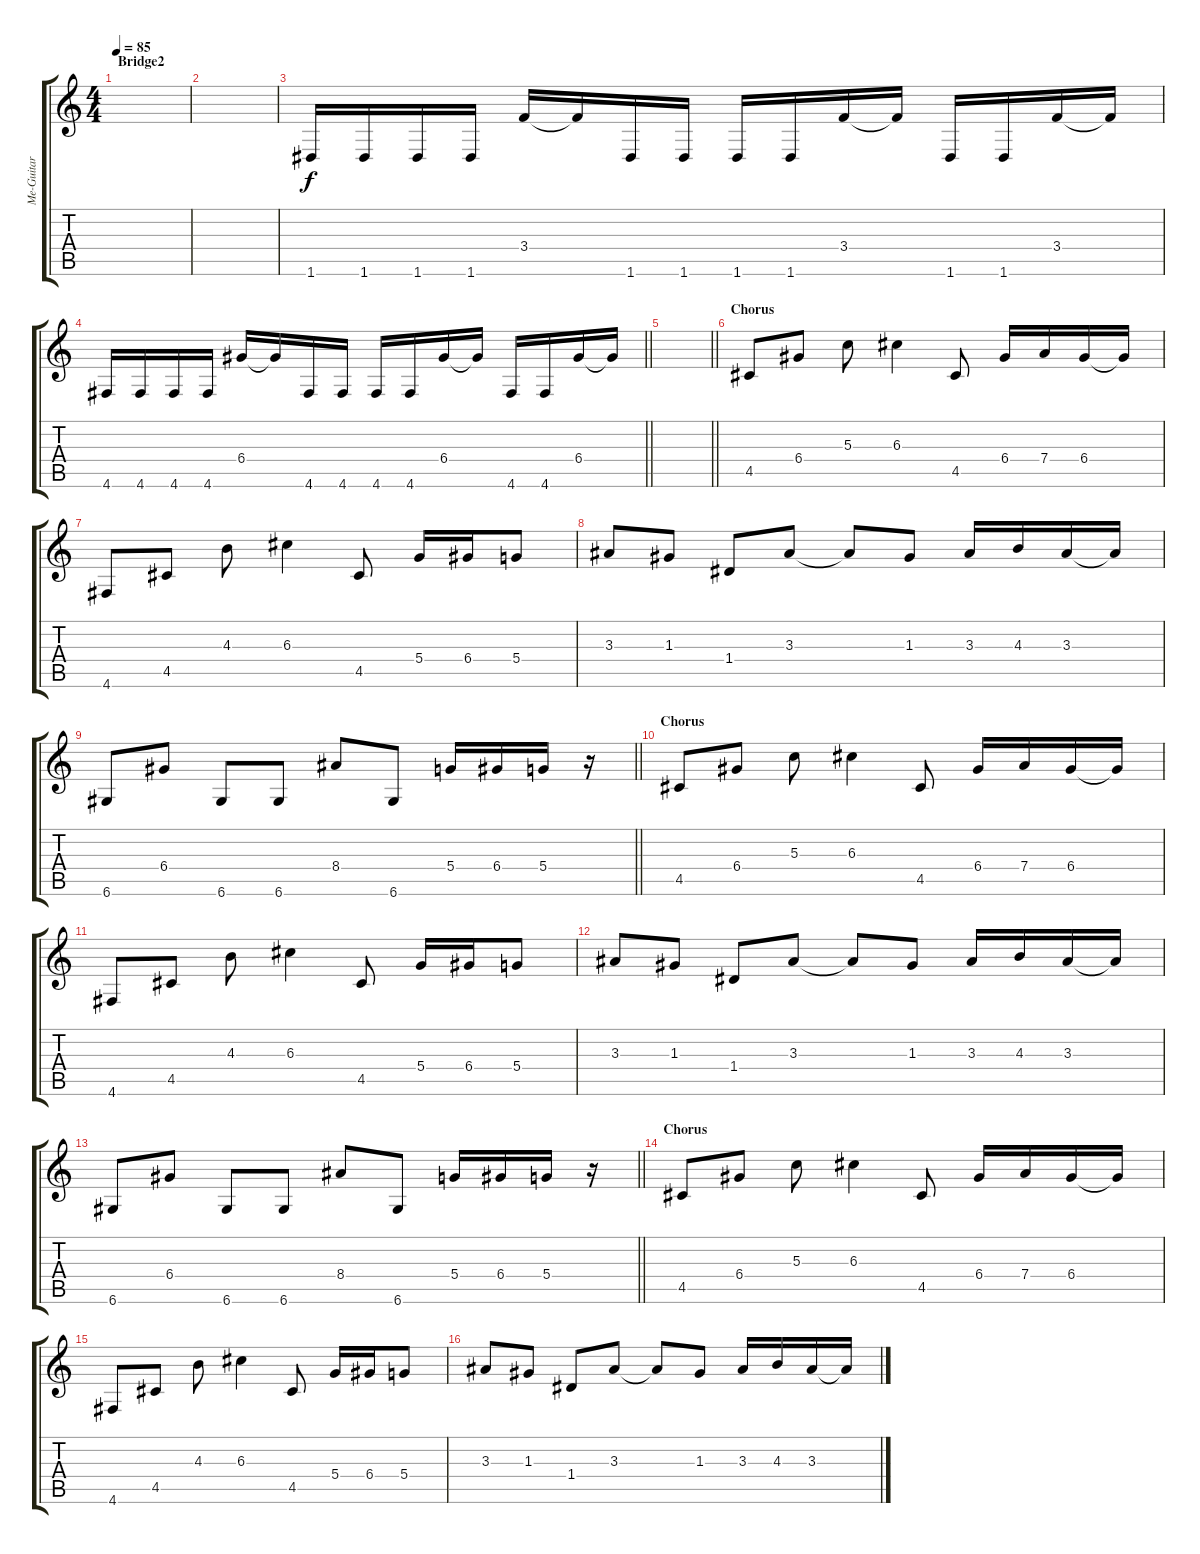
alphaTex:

\track ("Me-Guitar" "Me-Guitar") {instrument distortionguitar}
\staff {score tabs}
\tuning (E4 B3 G3 D3 A2 D2) {hide}
\ts (4 4)
\section ("" "Bridge2")
\tempo 85
\clef g2
\ks c
|
|
1.6.16 1.6.16 1.6.16 1.6.16 3.4.16 3.4{t}.16 1.6.16 1.6.16 1.6.16 1.6.16 3.4.16 3.4{t}.16 1.6.16 1.6.16 3.4.16 3.4{t}.16 |
\barLineRight lightlight
4.6.16 4.6.16 4.6.16 4.6.16 6.4.16 6.4{t}.16 4.6.16 4.6.16 4.6.16 4.6.16 6.4.16 6.4{t}.16 4.6.16 4.6.16 6.4.16 6.4{t}.16 |
\section ("" "")
\barLineRight lightlight
|
\section ("" "Chorus")
4.5.8 6.4.8 5.3.8 6.3.4 4.5.8 6.4.16 7.4.16 6.4.16 6.4{t}.16 |
4.6.8 4.5.8 4.3.8 6.3.4 4.5.8 5.4.16 6.4.16 5.4.8 |
3.3.8 1.3.8 1.4.8 3.3.8 3.3{t}.8 1.3.8 3.3.16 4.3.16 3.3.16 3.3{t}.16 |
\barLineRight lightlight
6.6.8 6.4.8 6.6.8 6.6.8 8.4.8 6.6.8 5.4.16 6.4.16 5.4.16 r.16 |
\section ("" "Chorus")
4.5.8 6.4.8 5.3.8 6.3.4 4.5.8 6.4.16 7.4.16 6.4.16 6.4{t}.16 |
4.6.8 4.5.8 4.3.8 6.3.4 4.5.8 5.4.16 6.4.16 5.4.8 |
3.3.8 1.3.8 1.4.8 3.3.8 3.3{t}.8 1.3.8 3.3.16 4.3.16 3.3.16 3.3{t}.16 |
\barLineRight lightlight
6.6.8 6.4.8 6.6.8 6.6.8 8.4.8 6.6.8 5.4.16 6.4.16 5.4.16 r.16 |
\section ("" "Chorus")
4.5.8 6.4.8 5.3.8 6.3.4 4.5.8 6.4.16 7.4.16 6.4.16 6.4{t}.16 |
4.6.8 4.5.8 4.3.8 6.3.4 4.5.8 5.4.16 6.4.16 5.4.8 |
3.3.8 1.3.8 1.4.8 3.3.8 3.3{t}.8 1.3.8 3.3.16 4.3.16 3.3.16 3.3{t}.16
